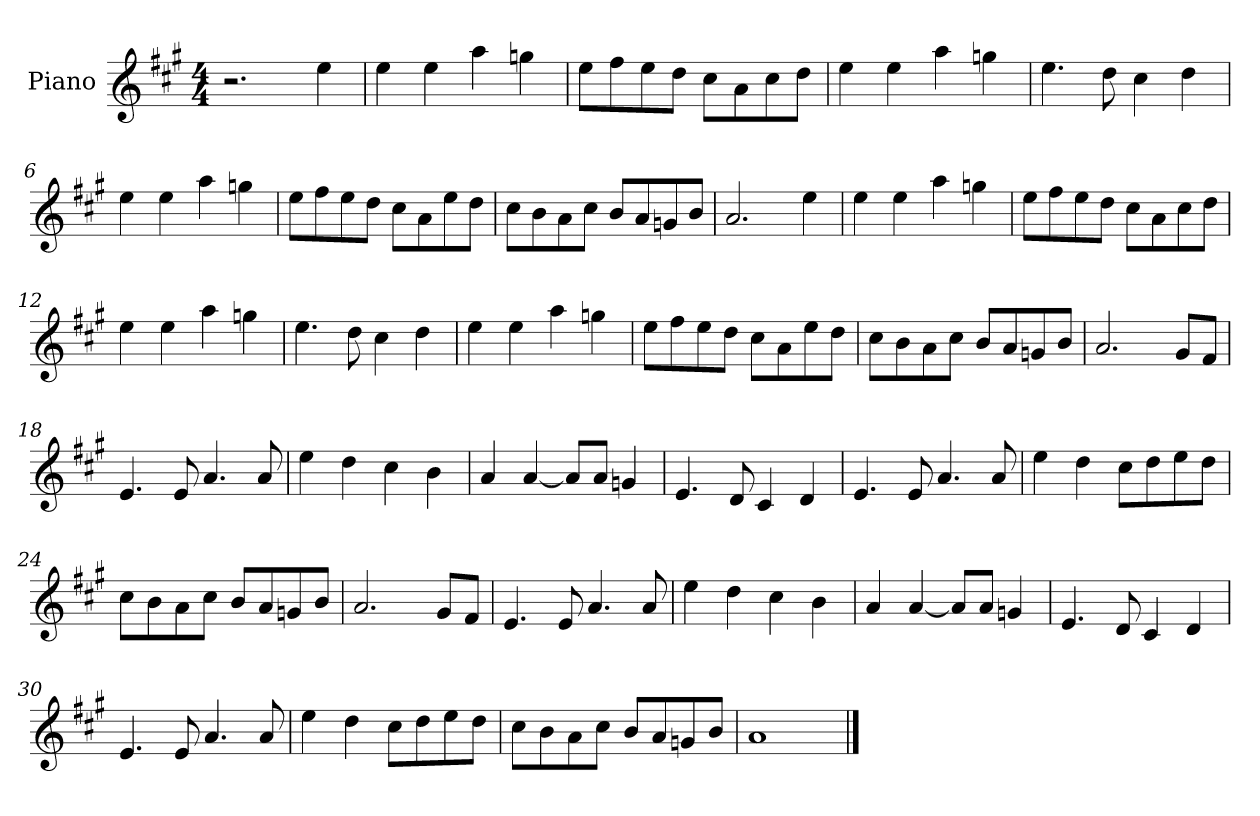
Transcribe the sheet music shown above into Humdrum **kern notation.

**kern
*part1
*staff1
*I"Piano
*I'Pno
*clefG2
*k[f#c#g#]
*M4/4
=1
2.r
4ee\
=2
4ee\
4ee\
4aa\
4ggn\
=3
8ee\L
8ff#\
8ee\
8dd\J
8cc#\L
8a\
8cc#\
8dd\J
=4
4ee\
4ee\
4aa\
4ggn\
=5
4.ee\
8dd\
4cc#\
4dd\
=6
4ee\
4ee\
4aa\
4ggn\
=7
8ee\L
8ff#\
8ee\
8dd\J
8cc#\L
8a\
8ee\
8dd\J
=8
8cc#\L
8b\
8a\
8cc#\J
8b/L
8a/
8gn/
8b/J
=9
2.a/
4ee\
=10
4ee\
4ee\
4aa\
4ggn\
=11
8ee\L
8ff#\
8ee\
8dd\J
8cc#\L
8a\
8cc#\
8dd\J
=12
4ee\
4ee\
4aa\
4ggn\
=13
4.ee\
8dd\
4cc#\
4dd\
=14
4ee\
4ee\
4aa\
4ggn\
=15
8ee\L
8ff#\
8ee\
8dd\J
8cc#\L
8a\
8ee\
8dd\J
=16
8cc#\L
8b\
8a\
8cc#\J
8b/L
8a/
8gn/
8b/J
=17
2.a/
8g#/L
8f#/J
=18
4.e/
8e/
4.a/
8a/
=19
4ee\
4dd\
4cc#\
4b\
=20
4a/
[4a/
8a/L]
8a/J
4gn/
=21
4.e/
8d/
4c#/
4d/
=22
4.e/
8e/
4.a/
8a/
=23
4ee\
4dd\
8cc#\L
8dd\
8ee\
8dd\J
=24
8cc#\L
8b\
8a\
8cc#\J
8b/L
8a/
8gn/
8b/J
=25
2.a/
8g#/L
8f#/J
=26
4.e/
8e/
4.a/
8a/
=27
4ee\
4dd\
4cc#\
4b\
=28
4a/
[4a/
8a/L]
8a/J
4gn/
=29
4.e/
8d/
4c#/
4d/
=30
4.e/
8e/
4.a/
8a/
=31
4ee\
4dd\
8cc#\L
8dd\
8ee\
8dd\J
=32
8cc#\L
8b\
8a\
8cc#\J
8b/L
8a/
8gn/
8b/J
=33
1a
==
*-
